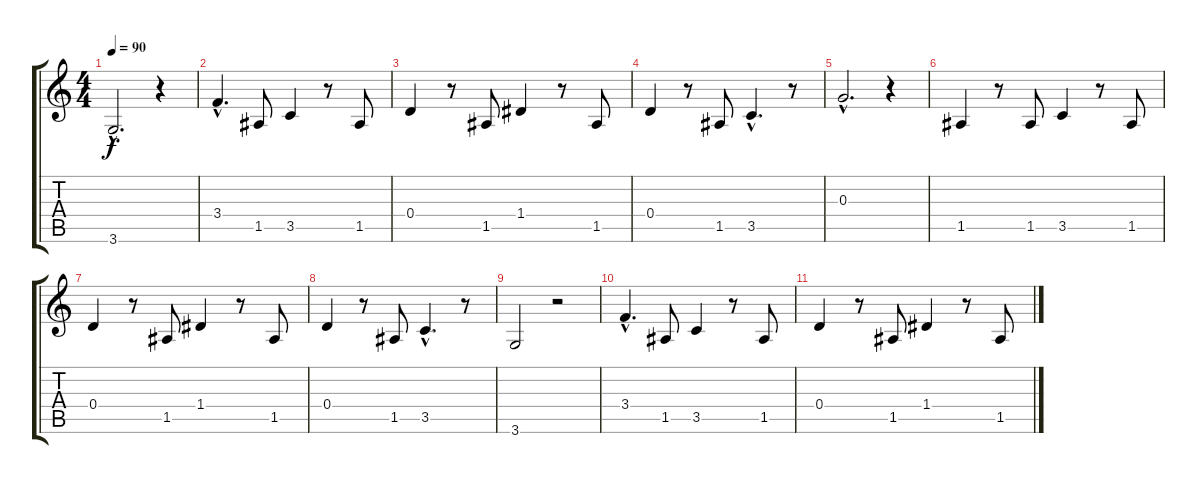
\track "" {instrument electricguitarclean}
\staff {score tabs}
\tuning (E4 B3 G3 D3 A2 E2) {hide}
\ts (4 4)
\tempo 90
\clef g2
\ks c
3.6{hac}.2{d dy f} r.4 |
3.4{hac}.4{d} 1.5.8 3.5.4 r.8 1.5.8 |
0.4.4 r.8 1.5.8 1.4.4 r.8 1.5.8 |
0.4.4 r.8 1.5.8 3.5{hac}.4{d} r.8 |
0.3{hac}.2{d} r.4 |
1.5.4{volume 12} r.8 1.5.8{volume 12} 3.5.4{volume 12} r.8 1.5.8{volume 11} |
0.4.4{volume 11} r.8 1.5.8{volume 10} 1.4.4{volume 10} r.8 1.5.8{volume 9} |
0.4.4{volume 9} r.8 1.5.8{volume 8} 3.5{hac}.4{d volume 8} r.8 |
3.6.2{volume 7} r.2 |
3.4{hac}.4{d volume 5} 1.5.8{volume 4} 3.5.4{volume 4} r.8 1.5.8{volume 3} |
0.4.4{volume 3} r.8 1.5.8{volume 1} 1.4.4{volume 0} r.8 1.5.8{volume 0}
